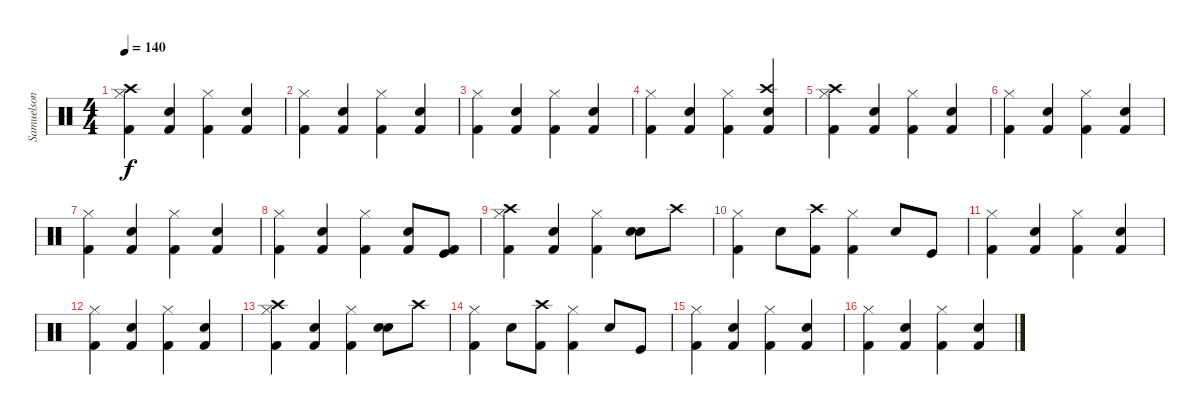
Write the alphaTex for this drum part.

\track ("Samuelson" "Samuelson") {instrument percussion}
\staff {score}
\articulation defaults
\ts (4 4)
\tempo 140
\clef neutral
\ks c
("Hi-Hat (closed)" "Kick (hit) 2" "Crash high (hit)").4{dy f} ("Electric Snare (hit)" "Kick (hit) 2").4 ("Hi-Hat (closed)" "Kick (hit) 2").4 ("Electric Snare (hit)" "Kick (hit) 2").4 |
("Hi-Hat (closed)" "Kick (hit) 2").4 ("Electric Snare (hit)" "Kick (hit) 2").4 ("Hi-Hat (closed)" "Kick (hit) 2").4 ("Electric Snare (hit)" "Kick (hit) 2").4 |
("Hi-Hat (closed)" "Kick (hit) 2").4 ("Electric Snare (hit)" "Kick (hit) 2").4 ("Hi-Hat (closed)" "Kick (hit) 2").4 ("Electric Snare (hit)" "Kick (hit) 2").4 |
("Hi-Hat (closed)" "Kick (hit) 2").4 ("Electric Snare (hit)" "Kick (hit) 2").4 ("Hi-Hat (closed)" "Kick (hit) 2").4 ("Electric Snare (hit)" "Kick (hit) 2" "Crash high (hit)").4 |
("Hi-Hat (closed)" "Kick (hit) 2" "Crash high (hit)").4 ("Electric Snare (hit)" "Kick (hit) 2").4 ("Hi-Hat (closed)" "Kick (hit) 2").4 ("Electric Snare (hit)" "Kick (hit) 2").4 |
("Hi-Hat (closed)" "Kick (hit) 2").4 ("Electric Snare (hit)" "Kick (hit) 2").4 ("Hi-Hat (closed)" "Kick (hit) 2").4 ("Electric Snare (hit)" "Kick (hit) 2").4 |
("Hi-Hat (closed)" "Kick (hit) 2").4 ("Electric Snare (hit)" "Kick (hit) 2").4 ("Hi-Hat (closed)" "Kick (hit) 2").4 ("Electric Snare (hit)" "Kick (hit) 2").4 |
("Hi-Hat (closed)" "Kick (hit) 2").4 ("Electric Snare (hit)" "Kick (hit) 2").4 ("Hi-Hat (closed)" "Kick (hit) 2").4 ("Electric Snare (hit)" "Kick (hit) 2").8 ("Kick (hit) 2" "Kick (hit)").8 |
("Crash high (hit)" "Hi-Hat (closed)" "Kick (hit) 2").4{volume 16} ("Snare (hit) 2" "Kick (hit) 2").4 ("Hi-Hat (closed)" "Kick (hit) 2").4 ("Snare (hit) 2" "Snare (hit) 2").8 "Crash high (hit)".8 |
("Hi-Hat (closed)" "Kick (hit) 2").4 "Electric Snare (hit)".8 ("Crash high (hit)" "Kick (hit) 2").8 ("Hi-Hat (closed)" "Kick (hit) 2").4 "Electric Snare (hit)".8 "Kick (hit)".8 |
("Hi-Hat (closed)" "Kick (hit) 2").4 ("Electric Snare (hit)" "Kick (hit) 2").4 ("Hi-Hat (closed)" "Kick (hit) 2").4 ("Electric Snare (hit)" "Kick (hit) 2").4 |
("Hi-Hat (closed)" "Kick (hit) 2").4 ("Electric Snare (hit)" "Kick (hit) 2").4 ("Hi-Hat (closed)" "Kick (hit) 2").4 ("Electric Snare (hit)" "Kick (hit) 2").4 |
("Crash high (hit)" "Hi-Hat (closed)" "Kick (hit) 2").4{volume 16} ("Electric Snare (hit)" "Kick (hit) 2").4 ("Hi-Hat (closed)" "Kick (hit) 2").4 ("Electric Snare (hit)" "Snare (hit) 2").8 "Crash high (hit)".8 |
("Hi-Hat (closed)" "Kick (hit) 2").4 "Electric Snare (hit)".8 ("Crash high (hit)" "Kick (hit) 2").8 ("Hi-Hat (closed)" "Kick (hit) 2").4 "Electric Snare (hit)".8 "Kick (hit)".8 |
("Hi-Hat (closed)" "Kick (hit) 2").4 ("Electric Snare (hit)" "Kick (hit) 2").4 ("Hi-Hat (closed)" "Kick (hit) 2").4 ("Electric Snare (hit)" "Kick (hit) 2").4 |
("Hi-Hat (closed)" "Kick (hit) 2").4 ("Electric Snare (hit)" "Kick (hit) 2").4 ("Hi-Hat (closed)" "Kick (hit) 2").4 ("Electric Snare (hit)" "Kick (hit) 2").4
